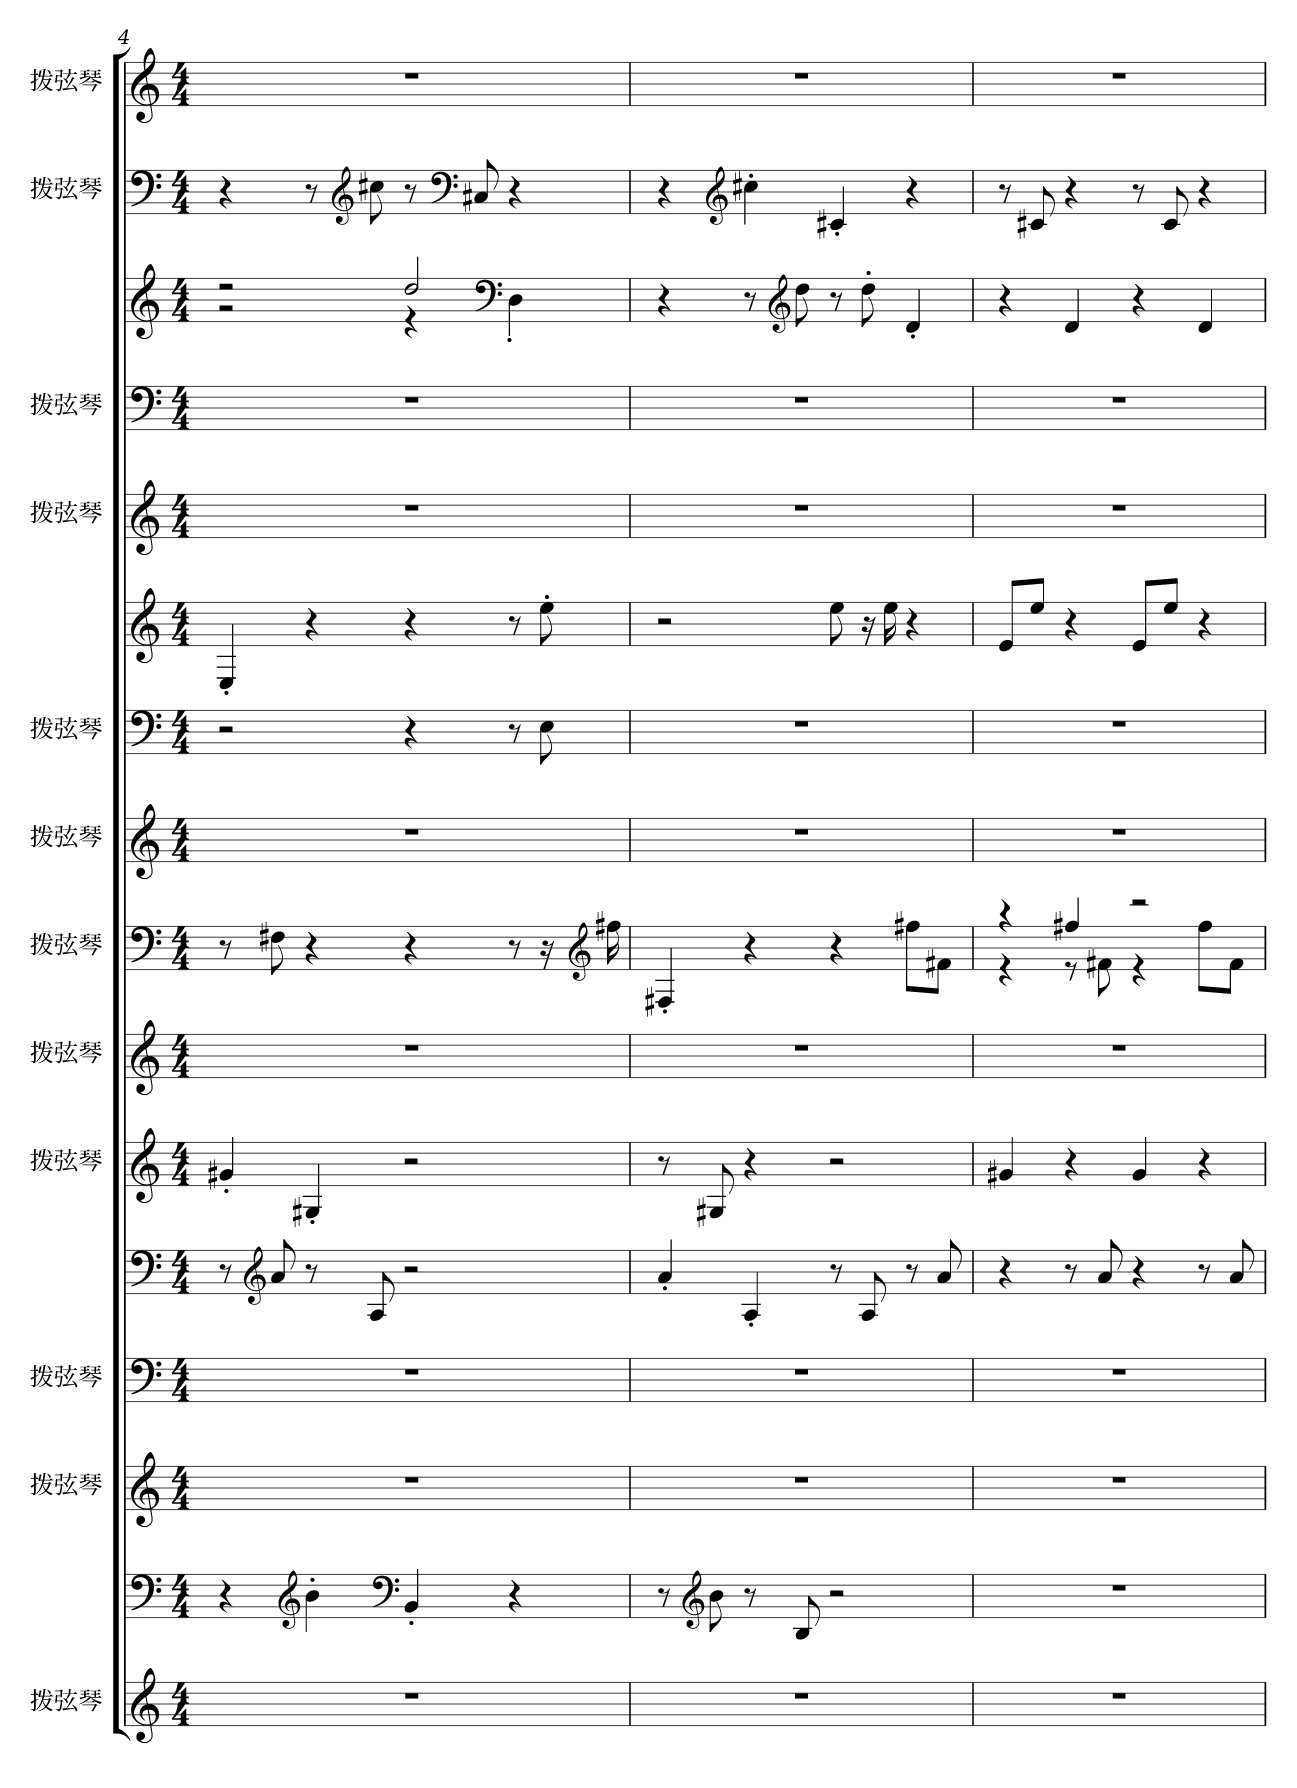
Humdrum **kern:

**kern	**kern	**kern	**kern	**kern	**kern	**kern	**kern	**kern	**kern	**kern	**kern	**kern	**kern	**kern	**kern
*part12	*part12	*part11	*part10	*part10	*part9	*part8	*part7	*part6	*part5	*part5	*part4	*part3	*part3	*part2	*part1
*staff16	*staff15	*staff14	*staff13	*staff12	*staff11	*staff10	*staff9	*staff8	*staff7	*staff6	*staff5	*staff4	*staff3	*staff2	*staff1
*I"拨弦琴	*	*I"拨弦琴	*I"拨弦琴	*	*I"拨弦琴	*I"拨弦琴	*I"拨弦琴	*I"拨弦琴	*I"拨弦琴	*	*I"拨弦琴	*I"拨弦琴	*	*I"拨弦琴	*I"拨弦琴
!!LO:PB:g=z
*clefG2	*clefF4	*clefG2	*clefF4	*clefF4	*clefG2	*clefG2	*clefF4	*clefG2	*clefF4	*clefG2	*clefG2	*clefF4	*clefG2	*clefF4	*clefG2
*k[]	*k[]	*k[]	*k[]	*k[]	*k[]	*k[]	*k[]	*k[]	*k[]	*k[]	*k[]	*k[]	*k[]	*k[]	*k[]
*M4/4	*M4/4	*M4/4	*M4/4	*M4/4	*M4/4	*M4/4	*M4/4	*M4/4	*M4/4	*M4/4	*M4/4	*M4/4	*M4/4	*M4/4	*M4/4
=4	=4	=4	=4	=4	=4	=4	=4	=4	=4	=4	=4	=4	=4	=4	=4
*	*	*	*	*	*	*	*	*	*	*	*	*	*^	*	*
1r	4r	1r	1r	8r	4g#X'/	1r	8r	1r	2r	4E'/	1r	1r	2r	2r	4r	1r
*	*	*	*	*clefG2	*	*	*	*	*	*	*	*	*	*	*	*
.	.	.	.	8a/	.	.	8F#X\	.	.	.	.	.	.	.	.	.
*	*clefG2	*	*	*	*	*	*	*	*	*	*	*	*	*	*	*
.	4b'\	.	.	8r	4G#X'/	.	4r	.	.	4r	.	.	.	.	8r	.
*	*	*	*	*	*	*	*	*	*	*	*	*	*	*	*clefG2	*
.	.	.	.	8A/	.	.	.	.	.	.	.	.	.	.	8cc#X\	.
*	*clefF4	*	*	*	*	*	*	*	*	*	*	*	*	*	*	*
.	4BB'/	.	.	2r	2r	.	4r	.	4r	4r	.	.	2dd/	4r	8r	.
*	*	*	*	*	*	*	*	*	*	*	*	*	*	*	*clefF4	*
.	.	.	.	.	.	.	.	.	.	.	.	.	.	.	8C#X/	.
*	*	*	*	*	*	*	*	*	*	*	*	*	*clefF4	*	*	*
.	4r	.	.	.	.	.	8r	.	8r	8r	.	.	.	4D'\	4r	.
.	.	.	.	.	.	.	16r	.	8E\	8ee'\	.	.	.	.	.	.
*	*	*	*	*	*	*	*clefG2	*	*	*	*	*	*	*	*	*
.	.	.	.	.	.	.	16ff#X\	.	.	.	.	.	.	.	.	.
*	*	*	*	*	*	*	*	*	*	*	*	*	*v	*v	*	*
=5	=5	=5	=5	=5	=5	=5	=5	=5	=5	=5	=5	=5	=5	=5	=5
1r	8r	1r	1r	4a'/	8r	1r	4F#X'/	1r	1r	2r	1r	1r	4r	4r	1r
*	*clefG2	*	*	*	*	*	*	*	*	*	*	*	*	*	*
.	8b\	.	.	.	8G#X/	.	.	.	.	.	.	.	.	.	.
*	*	*	*	*	*	*	*	*	*	*	*	*	*	*clefG2	*
.	8r	.	.	4A'/	4r	.	4r	.	.	.	.	.	8r	4cc#X'\	.
*	*	*	*	*	*	*	*	*	*	*	*	*	*clefG2	*	*
.	8B/	.	.	.	.	.	.	.	.	.	.	.	8dd\	.	.
.	2r	.	.	8r	2r	.	4r	.	.	8ee\	.	.	8r	4c#X'/	.
.	.	.	.	8A/	.	.	.	.	.	16r	.	.	8dd'\	.	.
.	.	.	.	.	.	.	.	.	.	16ee\	.	.	.	.	.
.	.	.	.	8r	.	.	8ff#X\L	.	.	4r	.	.	4d'/	4r	.
.	.	.	.	8a/	.	.	8f#X\J	.	.	.	.	.	.	.	.
!!LO:PB:g=z
=6	=6	=6	=6	=6	=6	=6	=6	=6	=6	=6	=6	=6	=6	=6	=6
*	*	*	*	*	*	*	*^	*	*	*	*	*	*	*	*
1r	1r	1r	1r	4r	4g#X/	1r	4r	4r	1r	1r	8e/L	1r	1r	4r	8r	1r
.	.	.	.	.	.	.	.	.	.	.	8ee/J	.	.	.	8c#X/	.
.	.	.	.	8r	4r	.	4ff#X/	8r	.	.	4r	.	.	4d/	4r	.
.	.	.	.	8a/	.	.	.	8f#X\	.	.	.	.	.	.	.	.
.	.	.	.	4r	4g#/	.	2r	4r	.	.	8e/L	.	.	4r	8r	.
.	.	.	.	.	.	.	.	.	.	.	8ee/J	.	.	.	8c#/	.
.	.	.	.	8r	4r	.	.	8ff#\L	.	.	4r	.	.	4d/	4r	.
.	.	.	.	8a/	.	.	.	8f#\J	.	.	.	.	.	.	.	.
*	*	*	*	*	*	*	*v	*v	*	*	*	*	*	*	*	*
=	=	=	=	=	=	=	=	=	=	=	=	=	=	=	=
*-	*-	*-	*-	*-	*-	*-	*-	*-	*-	*-	*-	*-	*-	*-	*-
